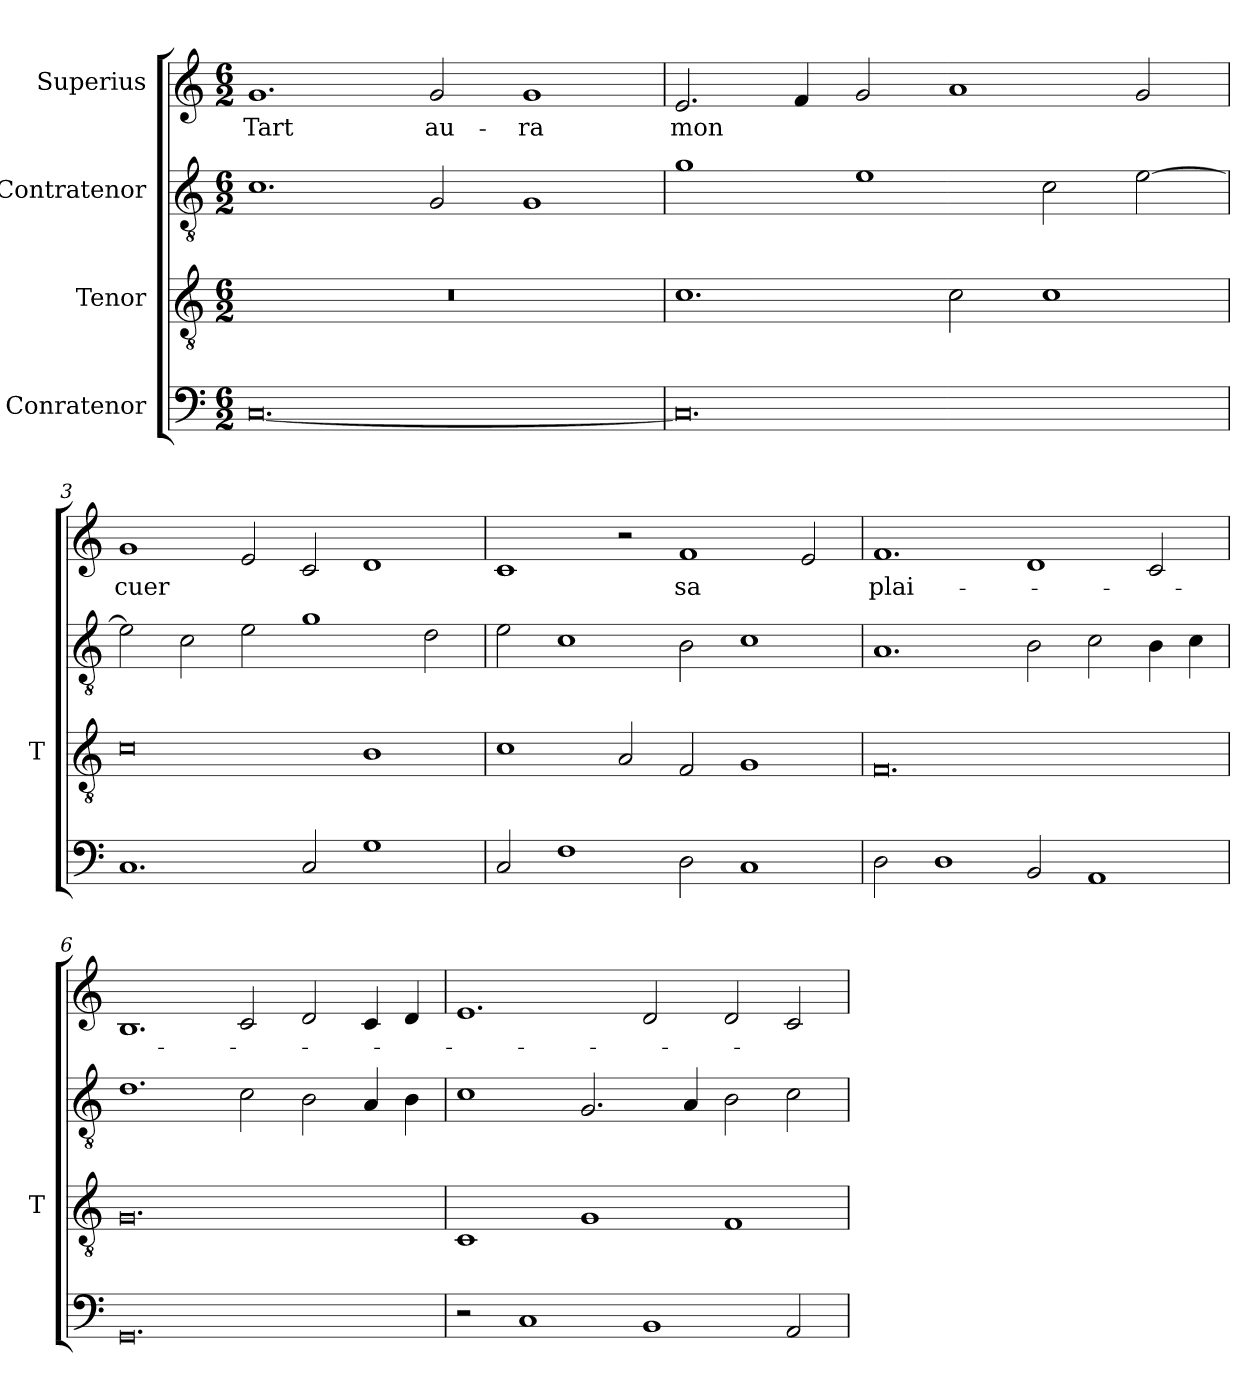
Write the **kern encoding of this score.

**kern	**kern	**kern	**kern	**text
*part4	*part3	*part2	*part1	*part1
*staff4	*staff3	*staff2	*staff1	*staff1
*I"Conratenor	*I"Tenor	*I"Contratenor	*I"Superius	*
*	*I'T	*	*	*
*clefF4	*clefGv2	*clefGv2	*clefG2	*
*M6/2	*M6/2	*M6/2	*M6/2	*
=1	=1	=1	=1	=1
[0.C	0.r	1.c	1.g	-Tart
.	.	2G	2g	au-
.	.	1G	1g	-ra
=2	=2	=2	=2	=2
0.C]	1.c	1g	2.e	-mon
.	.	.	4f	.
.	.	1e	2g	.
.	2c	.	1a	.
.	1c	2c	.	.
.	.	[2e	2g	.
=3	=3	=3	=3	=3
1.C	0c	2e]	1g	-cuer
.	.	2c	.	.
.	.	2e	2e	.
2C	.	1g	2c	.
1G	1B	.	1d	.
.	.	2d	.	.
=4	=4	=4	=4	=4
2C	1c	2e	1c	.
1F	.	1c	.	.
.	2A	.	2r	.
2D	2F	2B	1f	-sa
1C	1G	1c	.	.
.	.	.	2e	.
=5	=5	=5	=5	=5
2D	0.F	1.A	1.f	plai-
1D	.	.	.	.
2BB	.	2B	1d	.
1AA	.	2c	.	.
.	.	4B	2c	.
.	.	4c	.	.
=6	=6	=6	=6	=6
0.GG	0.G	1.d	1.B	.
.	.	2c	2c	.
.	.	2B	2d	.
.	.	4A	4c	.
.	.	4B	4d	.
=7	=7	=7	=7	=7
2r	1C	1c	1.e	.
1C	.	.	.	.
.	1G	2.G	.	.
1BB	.	.	2d	.
.	.	4A	.	.
.	1F	2B	2d	.
2AA	.	2c	2c	.
=	=	=	=	=
*-	*-	*-	*-	*-
